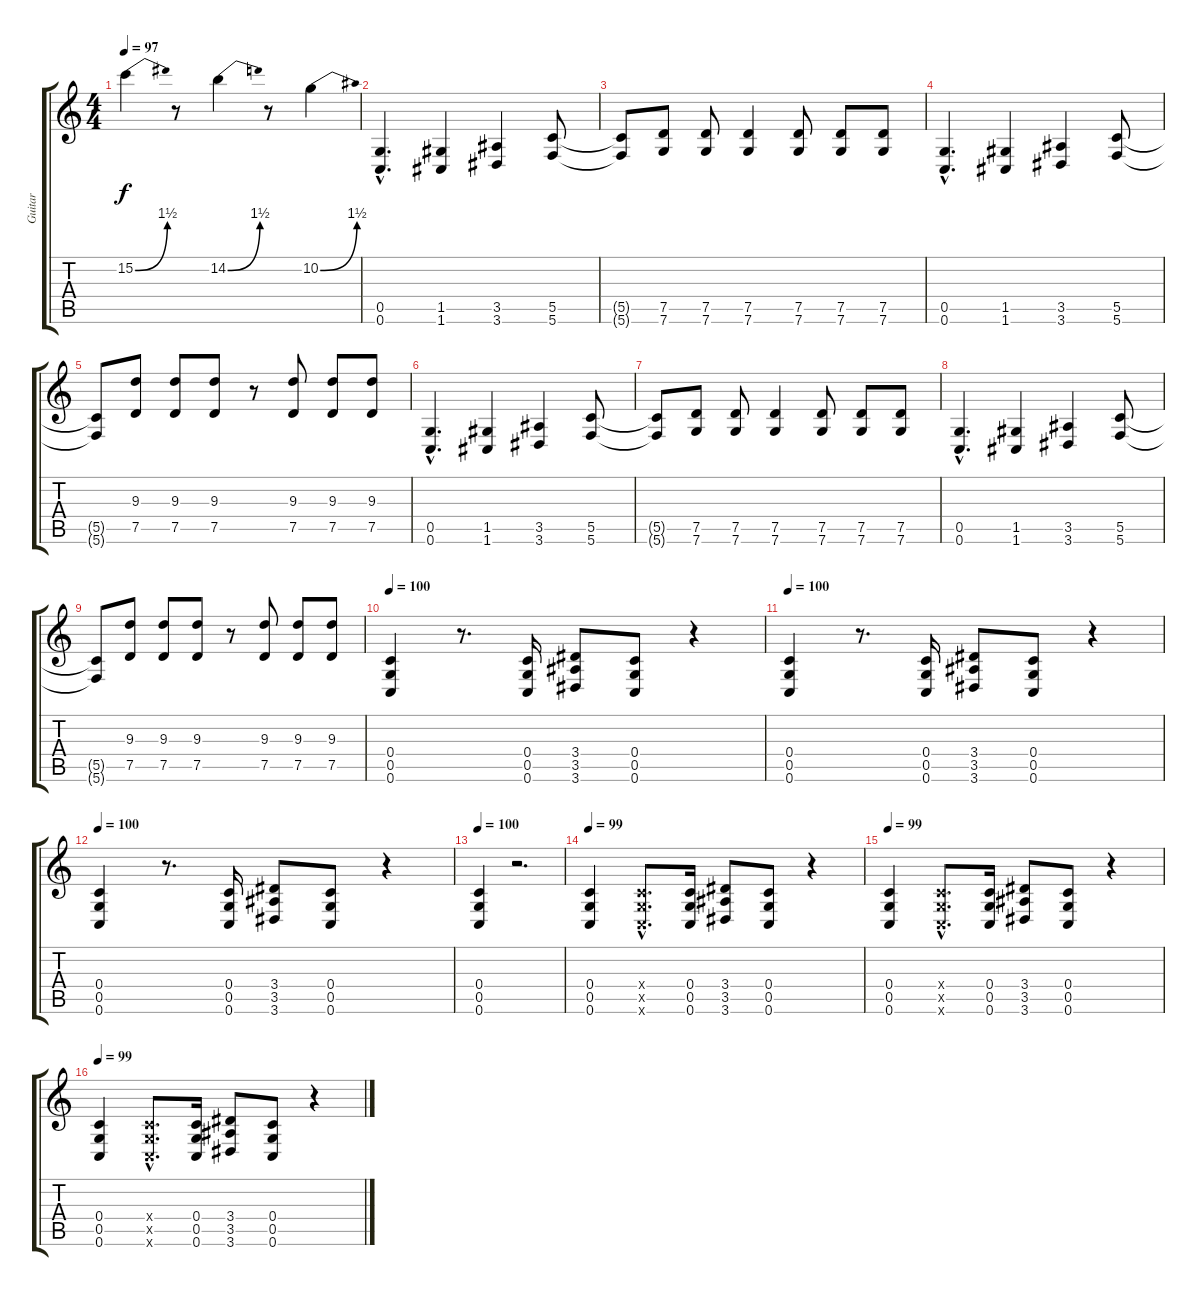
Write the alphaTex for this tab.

\track ("Guitar" "Guitar") {instrument distortionguitar}
\staff {score tabs}
\tuning (D4 A3 F3 C3 G2 C2) {hide}
\ts (4 4)
\tempo 97
\clef g2
\ks c
15.2{be (bend 0 0 60 6)}.4{dy f} r.8 14.2{be (bend 0 0 60 6)}.4 r.8 10.2{be (bend 0 0 60 6)}.4 |
(0.5{hac} 0.6{hac}).4{d} (1.5 1.6).4 (3.5 3.6).4 (5.5 5.6).8 |
(5.5{t} 5.6{t}).8 (7.5 7.6).8 (7.5 7.6).8 (7.5 7.6).4 (7.5 7.6).8 (7.5 7.6).8 (7.5 7.6).8 |
(0.5{hac} 0.6{hac}).4{d} (1.5 1.6).4 (3.5 3.6).4 (5.5 5.6).8 |
(5.5{t} 5.6{t}).8 (9.3 7.5).8 (9.3 7.5).8 (9.3 7.5).8 r.8 (9.3 7.5).8 (9.3 7.5).8 (9.3 7.5).8 |
(0.5{hac} 0.6{hac}).4{d} (1.5 1.6).4 (3.5 3.6).4 (5.5 5.6).8 |
(5.5{t} 5.6{t}).8 (7.5 7.6).8 (7.5 7.6).8 (7.5 7.6).4 (7.5 7.6).8 (7.5 7.6).8 (7.5 7.6).8 |
(0.5{hac} 0.6{hac}).4{d} (1.5 1.6).4 (3.5 3.6).4 (5.5 5.6).8 |
(5.5{t} 5.6{t}).8 (9.3 7.5).8 (9.3 7.5).8 (9.3 7.5).8 r.8 (9.3 7.5).8 (9.3 7.5).8 (9.3 7.5).8 |
\tempo 100
(0.4 0.5 0.6).4{instrument electricguitarclean} r.8{d} (0.4 0.5 0.6).16 (3.4 3.5 3.6).8 (0.4 0.5 0.6).8 r.4 |
\tempo 100
(0.4 0.5 0.6).4{instrument electricguitarclean} r.8{d} (0.4 0.5 0.6).16 (3.4 3.5 3.6).8 (0.4 0.5 0.6).8 r.4 |
\tempo 100
(0.4 0.5 0.6).4{instrument electricguitarclean} r.8{d} (0.4 0.5 0.6).16 (3.4 3.5 3.6).8 (0.4 0.5 0.6).8 r.4 |
\tempo 100
(0.4 0.5 0.6).4{instrument electricguitarclean} r.2{d} |
\tempo 99
(0.4 0.5 0.6).4{volume 16 instrument distortionguitar} (0.4{hac x} 0.5{hac x} 0.6{hac x}).8{d} (0.4 0.5 0.6).16 (3.4 3.5 3.6).8 (0.4 0.5 0.6).8 r.4 |
\tempo 99
(0.4 0.5 0.6).4{volume 16 instrument distortionguitar} (0.4{hac x} 0.5{hac x} 0.6{hac x}).8{d} (0.4 0.5 0.6).16 (3.4 3.5 3.6).8 (0.4 0.5 0.6).8 r.4 |
\tempo 99
(0.4 0.5 0.6).4{volume 16 instrument distortionguitar} (0.4{hac x} 0.5{hac x} 0.6{hac x}).8{d} (0.4 0.5 0.6).16 (3.4 3.5 3.6).8 (0.4 0.5 0.6).8 r.4
